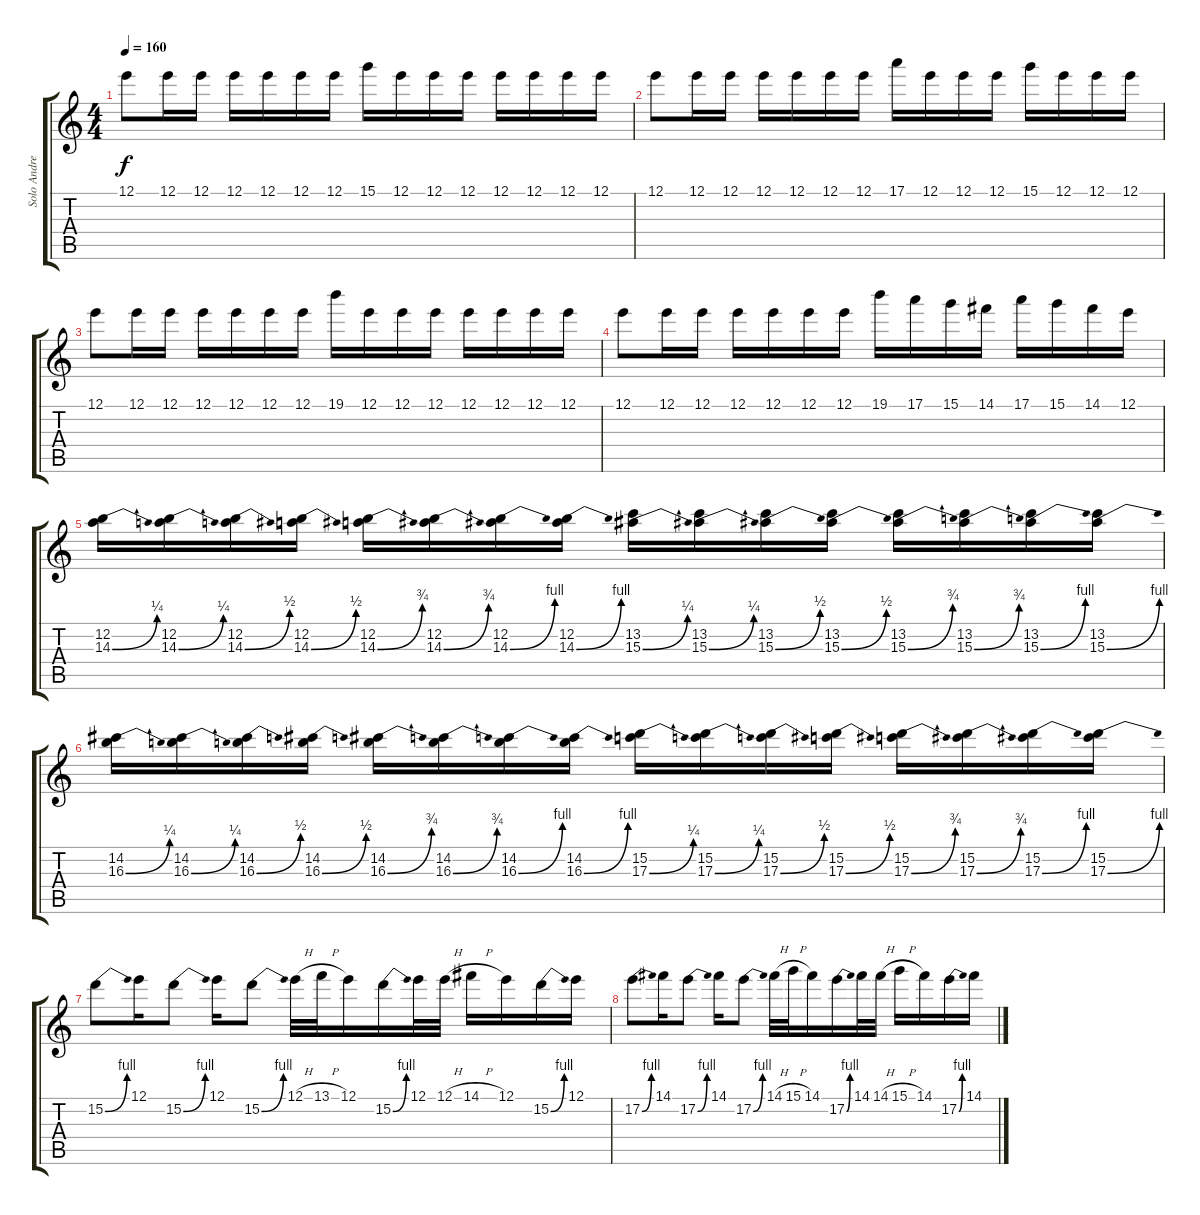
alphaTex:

\track ("Solo Andreas" "Solo Andre") {instrument distortionguitar}
\staff {score tabs}
\tuning (E4 B3 G3 D3 A2 E2) {hide}
\ts (4 4)
\tempo 160
\clef g2
\ks c
12.1.8{dy f} 12.1.16 12.1.16 12.1.16 12.1.16 12.1.16 12.1.16 15.1.16 12.1.16 12.1.16 12.1.16 12.1.16 12.1.16 12.1.16 12.1.16 |
12.1.8 12.1.16 12.1.16 12.1.16 12.1.16 12.1.16 12.1.16 17.1.16 12.1.16 12.1.16 12.1.16 15.1.16 12.1.16 12.1.16 12.1.16 |
12.1.8 12.1.16 12.1.16 12.1.16 12.1.16 12.1.16 12.1.16 19.1.16 12.1.16 12.1.16 12.1.16 12.1.16 12.1.16 12.1.16 12.1.16 |
12.1.8 12.1.16 12.1.16 12.1.16 12.1.16 12.1.16 12.1.16 19.1.16 17.1.16 15.1.16 14.1.16 17.1.16 15.1.16 14.1.16 12.1.16 |
(12.2 14.3{be (bend 0 0 60 1)}).16 (12.2 14.3{be (bend 0 0 60 1)}).16 (12.2 14.3{be (bend 0 0 60 2)}).16 (12.2 14.3{be (bend 0 0 60 2)}).16 (12.2 14.3{be (bend 0 0 60 3)}).16 (12.2 14.3{be (bend 0 0 60 3)}).16 (12.2 14.3{be (bend 0 0 60 4)}).16 (12.2 14.3{be (bend 0 0 60 4)}).16 (13.2 15.3{be (bend 0 0 60 1)}).16 (13.2 15.3{be (bend 0 0 60 1)}).16 (13.2 15.3{be (bend 0 0 60 2)}).16 (13.2 15.3{be (bend 0 0 60 2)}).16 (13.2 15.3{be (bend 0 0 60 3)}).16 (13.2 15.3{be (bend 0 0 60 3)}).16 (13.2 15.3{be (bend 0 0 60 4)}).16 (13.2 15.3{be (bend 0 0 60 4)}).16 |
(14.2 16.3{be (bend 0 0 60 1)}).16 (14.2 16.3{be (bend 0 0 60 1)}).16 (14.2 16.3{be (bend 0 0 60 2)}).16 (14.2 16.3{be (bend 0 0 60 2)}).16 (14.2 16.3{be (bend 0 0 60 3)}).16 (14.2 16.3{be (bend 0 0 60 3)}).16 (14.2 16.3{be (bend 0 0 60 4)}).16 (14.2 16.3{be (bend 0 0 60 4)}).16 (15.2 17.3{be (bend 0 0 60 1)}).16 (15.2 17.3{be (bend 0 0 60 1)}).16 (15.2 17.3{be (bend 0 0 60 2)}).16 (15.2 17.3{be (bend 0 0 60 2)}).16 (15.2 17.3{be (bend 0 0 60 3)}).16 (15.2 17.3{be (bend 0 0 60 3)}).16 (15.2 17.3{be (bend 0 0 60 4)}).16 (15.2 17.3{be (bend 0 0 60 4)}).16 |
15.2{be (bend 0 0 60 4)}.8 12.1.16 15.2{be (bend 0 0 60 4)}.8 12.1.16 15.2{be (bend 0 0 60 4)}.8 12.1{h}.32 13.1{h}.32 12.1.16 15.2{be (bend 0 0 60 4)}.16 12.1.32 12.1{h}.32 14.1{h}.16 12.1.16 15.2{be (bend 0 0 60 4)}.16 12.1.16 |
17.2{be (bend 0 0 60 4)}.8 14.1.16 17.2{be (bend 0 0 60 4)}.8 14.1.16 17.2{be (bend 0 0 60 4)}.8 14.1{h}.32 15.1{h}.32 14.1.16 17.2{be (bend 0 0 60 4)}.16 14.1.32 14.1{h}.32 15.1{h}.16 14.1.16 17.2{be (bend 0 0 60 4)}.16 14.1.16
